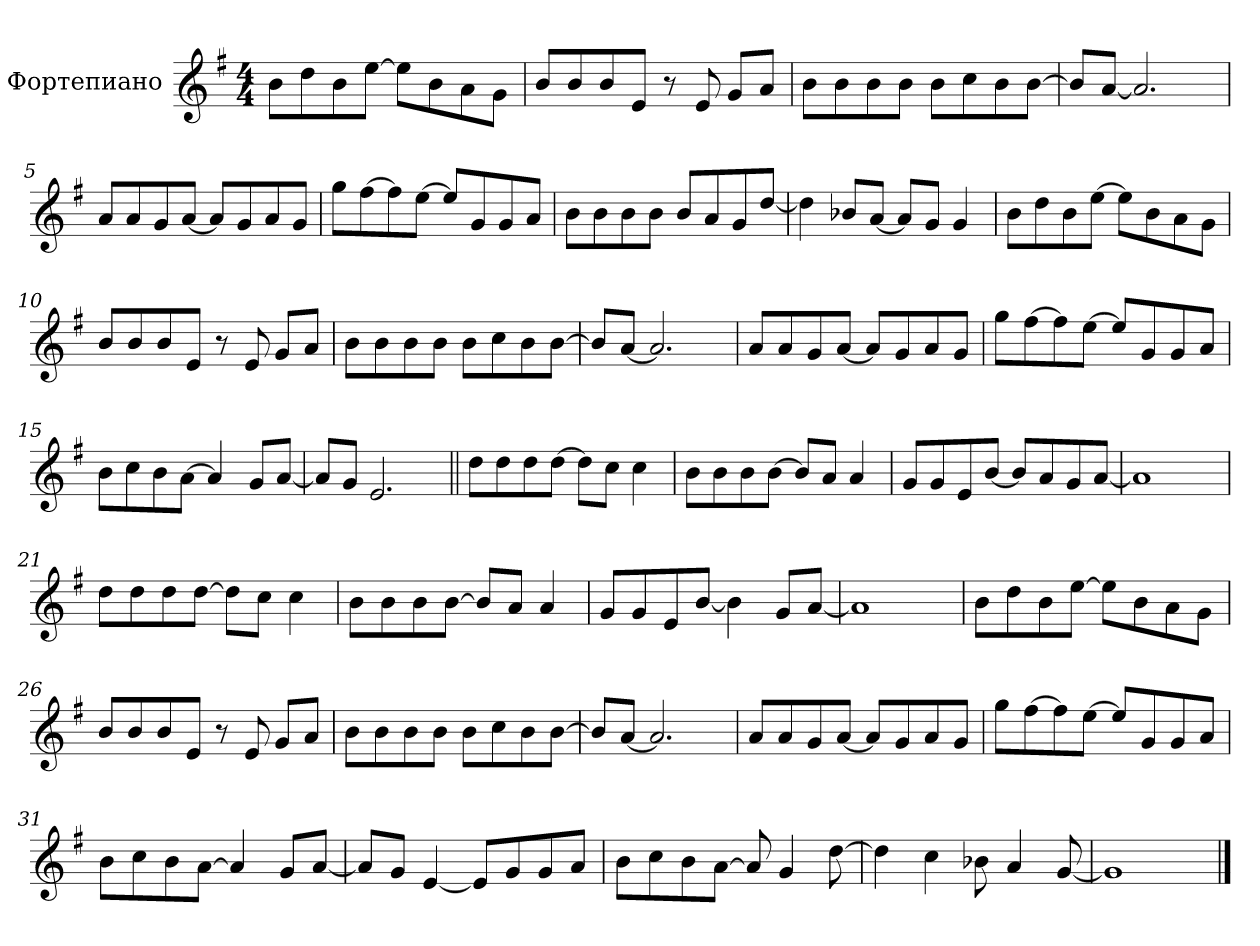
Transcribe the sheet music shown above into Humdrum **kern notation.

**kern
*part1
*staff1
*I"Фортепиано
*clefG2
*k[f#]
*M4/4
=1
8b\L
8dd\
8b\
[8ee\J
8ee\L]
8b\
8a\
8g\J
=2
8b/L
8b/
8b/
8e/J
8r
8e/
8g/L
8a/J
=3
8b\L
8b\
8b\
8b\J
8b\L
8cc\
8b\
[8b\J
=4
8b/L]
[8a/J
2.a/]
!!LO:LB:g=z
=5
8a/L
8a/
8g/
[8a/J
8a/L]
8g/
8a/
8g/J
=6
8gg\L
[8ff#\
8ff#\]
[8ee\J
8ee/L]
8g/
8g/
8a/J
=7
8b\L
8b\
8b\
8b\J
8b/L
8a/
8g/
[8dd/J
=8
4dd\]
8b-X/L
[8a/J
8a/L]
8g/J
4g/
!!LO:LB:g=z
=9
8b\L
8dd\
8b\
[8ee\J
8ee\L]
8b\
8a\
8g\J
=10
8b/L
8b/
8b/
8e/J
8r
8e/
8g/L
8a/J
=11
8b\L
8b\
8b\
8b\J
8b\L
8cc\
8b\
[8b\J
=12
8b/L]
[8a/J
2.a/]
!!LO:LB:g=z
=13
8a/L
8a/
8g/
[8a/J
8a/L]
8g/
8a/
8g/J
=14
8gg\L
[8ff#\
8ff#\]
[8ee\J
8ee/L]
8g/
8g/
8a/J
=15
8b\L
8cc\
8b\
[8a\J
4a/]
8g/L
[8a/J
=16
8a/L]
8g/J
2.e/
!!LO:LB:g=z
=17||
8dd\L
8dd\
8dd\
[8dd\J
8dd\L]
8cc\J
4cc\
=18
8b\L
8b\
8b\
[8b\J
8b/L]
8a/J
4a/
=19
8g/L
8g/
8e/
[8b/J
8b/L]
8a/
8g/
[8a/J
=20
1a]
!!LO:LB:g=z
=21
8dd\L
8dd\
8dd\
[8dd\J
8dd\L]
8cc\J
4cc\
=22
8b\L
8b\
8b\
[8b\J
8b/L]
8a/J
4a/
=23
8g/L
8g/
8e/
[8b/J
4b\]
8g/L
[8a/J
=24
1a]
!!LO:LB:g=z
=25
8b\L
8dd\
8b\
[8ee\J
8ee\L]
8b\
8a\
8g\J
=26
8b/L
8b/
8b/
8e/J
8r
8e/
8g/L
8a/J
=27
8b\L
8b\
8b\
8b\J
8b\L
8cc\
8b\
[8b\J
=28
8b/L]
[8a/J
2.a/]
!!LO:LB:g=z
=29
8a/L
8a/
8g/
[8a/J
8a/L]
8g/
8a/
8g/J
=30
8gg\L
[8ff#\
8ff#\]
[8ee\J
8ee/L]
8g/
8g/
8a/J
=31
8b\L
8cc\
8b\
[8a\J
4a/]
8g/L
[8a/J
=32
8a/L]
8g/J
[4e/
8e/L]
8g/
8g/
8a/J
!!LO:LB:g=z
=33
8b\L
8cc\
8b\
[8a\J
8a/]
4g/
[8dd\
=34
4dd\]
4cc\
8b-X\
4a/
[8g/
=35
1g]
==
*-
